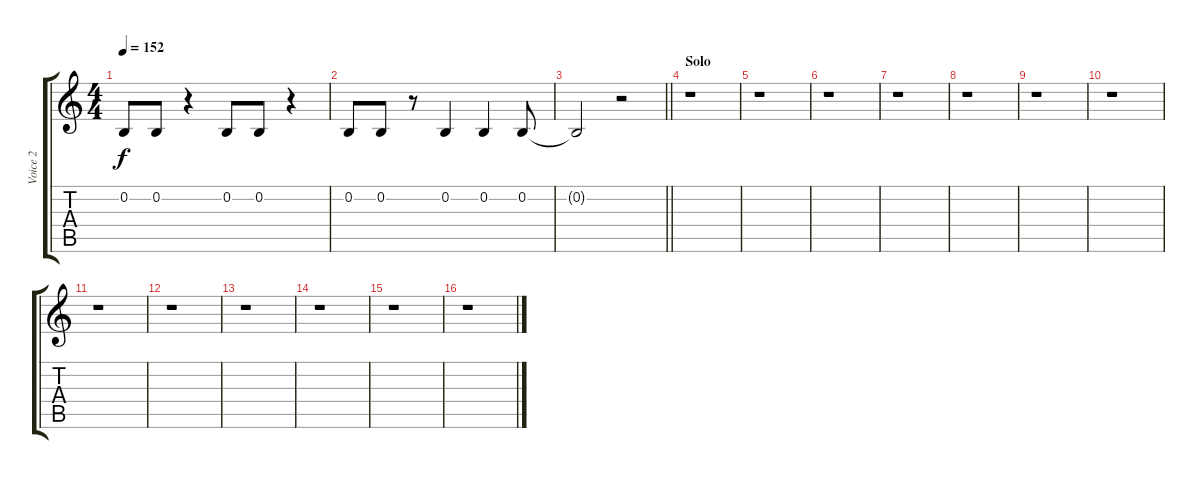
\track ("Voice 2" "Voice 2") {instrument sopranosax}
\staff {score tabs}
\tuning (E4 B3 G3 D3 A2 E2) {hide}
\ts (4 4)
\tempo 152
\clef g2
\ks c
0.2.8{dy f} 0.2.8 r.4 0.2.8 0.2.8 r.4 |
0.2.8 0.2.8 r.8 0.2.4 0.2.4 0.2.8 |
\barLineRight lightlight
0.2{t}.2 r.2 |
\section ("" "Solo")
r.1 |
r.1 |
r.1 |
r.1 |
r.1 |
r.1 |
r.1 |
r.1 |
r.1 |
r.1 |
r.1 |
r.1 |
r.1
